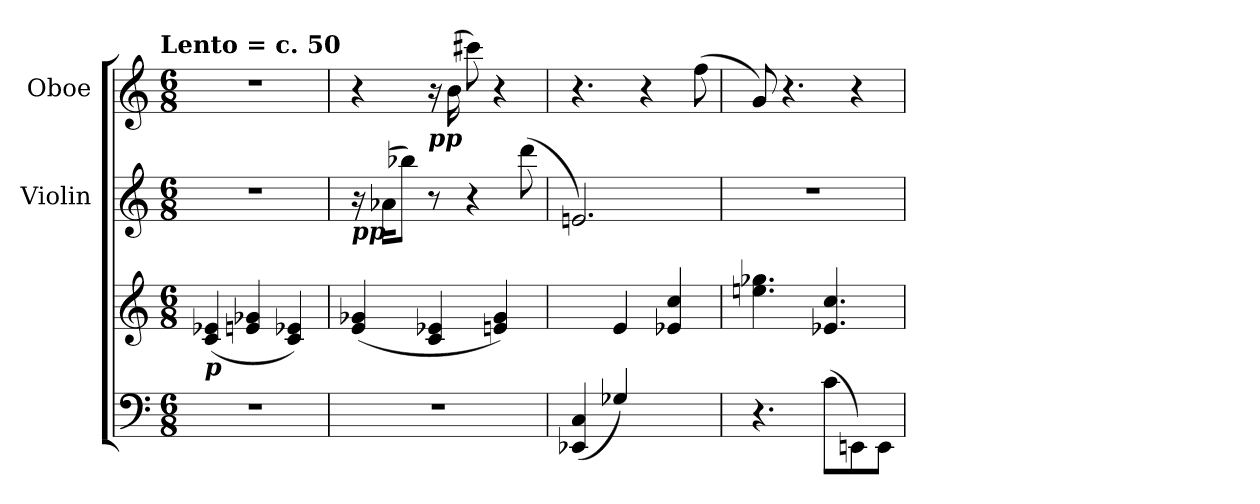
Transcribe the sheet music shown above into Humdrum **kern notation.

**kern	**kern	**kern	**kern
*part3	*part3	*part2	*part1
*staff4	*staff3	*staff2	*staff1
*	*	*I"Violin	*I"Oboe
*	*	*I'Vln.	*I'Ob.
*clefF4	*clefG2	*clefG2	*clefG2
*k[]	*k[]	*k[]	*k[]
!!LO:TX:omd:t=Lento  = c. 50
*M6/8	*M6/8	*M6/8	*M6/8
*MM120	*MM120	*MM120	*MM120
=1	=1	=1	=1
!	!LO:TX:b:Bi:t=p	!	!
2.r	(<4c/ 4e-X/	2.r	2.r
.	4en/ 4g-X/	.	.
.	4c/ 4e-X/)	.	.
=2	=2	=2	=2
!	!	!LO:TX:b:Bi:t=pp	!
2.r	(<4e/ 4g-X/	16r	4r
.	.	(>16a-X\KL	.
.	.	8bb-X\J)	.
!	!	!	!LO:TX:b:Bi:t=pp
.	4c/ 4e-X/	8r	16r
.	.	.	(>16b\
.	.	4r	8ccc#X\)
.	4en/ 4g-/)	.	4r
.	.	(>8ddd\	.
=3	=3	=3	=3
(<4EE-X/ 4C/	4ryy	2.en/)	4.r
4G-X/)	4e/	.	.
.	.	.	4r
4ryy	4e-X/ 4cc/	.	.
.	.	.	(>8ff\
=4	=4	=4	=4
4.r	4.een\ 4.gg-X\	2.r	8g/)
.	.	.	4.r
(>8c\L	4.e-X/ 4.cc/	.	.
8EEn\)	.	.	4r
8EE\J	.	.	.
=	=	=	=
*-	*-	*-	*-
